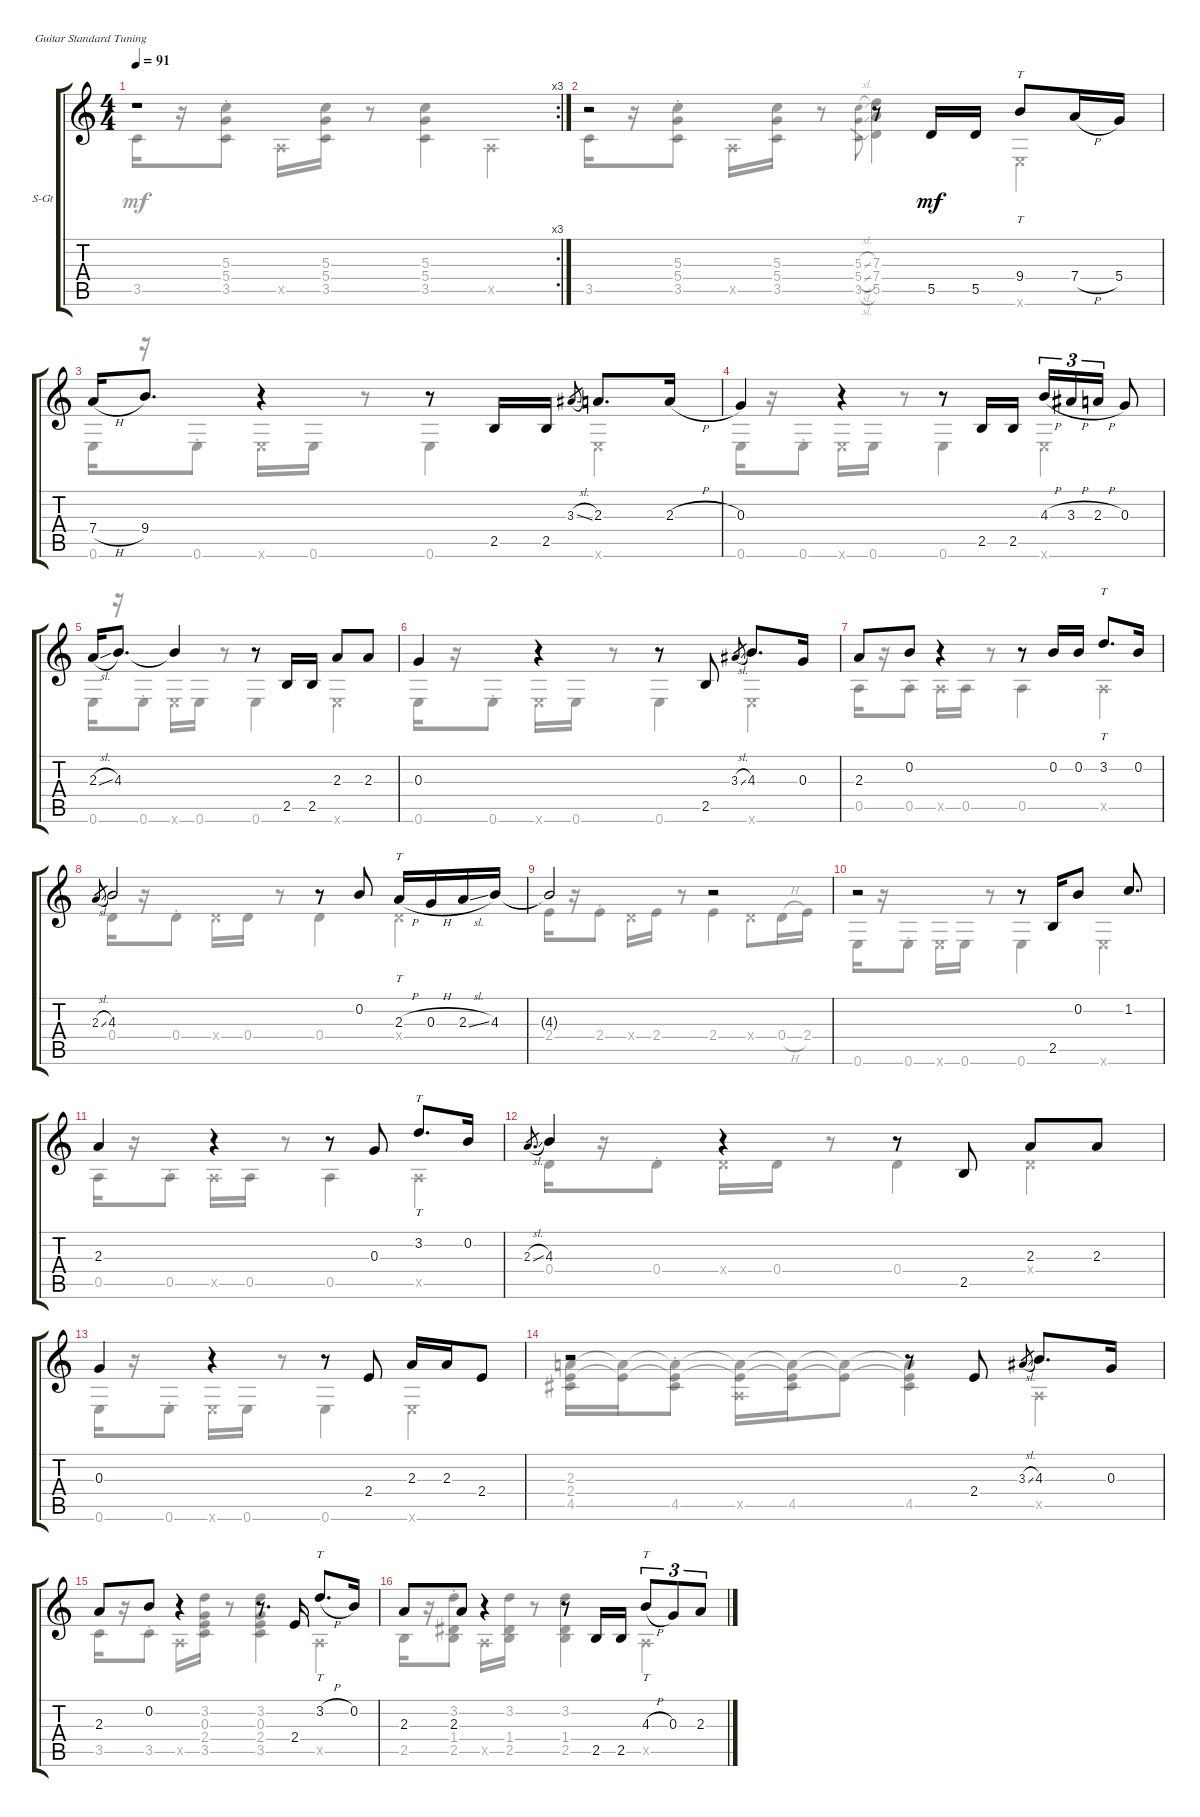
\defaultSystemsLayout 4
\bracketExtendMode groupsimilarinstruments
\firstSystemTrackNameOrientation horizontal
\otherSystemsTrackNameOrientation horizontal
\chordDiagramsInScore
\track ("Steel Guitar" "S-Gt") {instrument acousticguitarsteel}
\staff {score tabs}
\tuning (E4 B3 G3 D3 A2 E2)
\voice
\rc 3
\ts (4 4)
\tempo 91
\clef g2
\scale
0.26747
\ks c
r.1{dy mf instrument acousticguitarsteel} |
\scale
0.353245 r.2 r.8 5.5.16 5.5.16 9.4.8{tt} 7.4{h}.16 5.4.16 |
\scale
0.391618 7.4{h}.16 9.4.8{d} r.4 r.8 2.5.16 2.5.16 3.3{sl}.8{gr} 2.3.8{d} 2.3{h}.16 |
\scale
0.344821 0.3.4 r.4 r.8 2.5.16 2.5.16 4.3{h}.16{tu (3 2)} 3.3{h}.16{tu (3 2)} 2.3{h}.16{tu (3 2)} 0.3.8 |
\scale
0.230956 2.3{sl}.16 4.3.8{d} 4.3{t}.4 r.8 2.5.16 2.5.16 2.3.8 2.3.8 |
\scale
0.226346 0.3.4 r.4 r.8 2.5.8 3.3{sl}.8{gr} 4.3.8{d} 0.3.16 |
\scale
0.197962 2.3.8 0.2.8 r.4 r.8 0.2.16 0.2.16 3.2.8{tt d} 0.2.16 |
2.3{sl}.8{gr} 4.3.2 r.8 0.2.8 2.3{h}.16{tt} 0.3{h}.16 2.3{sl}.16 4.3.16 |
4.3{t}.2 r.2 |
r.2 r.8 2.5.16 0.2.8 1.2.8{d} |
2.3.4 r.4 r.8 0.3.8 3.2.8{tt d} 0.2.16 |
2.3{sl}.8{d gr} 4.3.4 r.4 r.8 2.5.8 2.3.8 2.3.8 |
0.3.4 r.4 r.8 2.4.8 2.3.16 2.3.16 2.4.8 |
r.2 r.8 2.4.8 3.3{sl}.8{gr} 4.3.8{d} 0.3.16 |
2.3.8 0.2.8 r.4 r.8{d} 2.4.16 3.2{h}.8{tt d} 0.2.16 |
2.3.8 2.3.8 r.4 r.8 2.5.16 2.5.16 4.3{h}.8{tt tu (3 2)} 0.3.8{tu (3 2)} 2.3.8{tu (3 2)}
\voice
\clef g2
\ottava regular
\simile none
\scale
0.26747
\ks c
3.5.16{dy mf} r.16 (3.5{st} 5.4{st} 5.3{st}).8 0.5{x}.16 (3.5 5.4 5.3).16 r.8 (3.5 5.4 5.3).4 0.5{x}.4 |
\scale
0.353245 3.5.16 r.16 (3.5{st} 5.4{st} 5.3{st}).8 0.5{x}.16 (3.5 5.4 5.3).16 r.8 (5.4{sl} 3.5{sl} 5.3{sl}).8{gr} (7.4 5.5 7.3).4 0.6{x}.4 |
\scale
0.391618 0.6.16 r.16 0.6{st}.8 0.6{x}.16 0.6.16 r.8 0.6.4 0.6{x}.4 |
\scale
0.344821 0.6.16 r.16 0.6{st}.8 0.6{x}.16 0.6.16 r.8 0.6.4 0.6{x}.4 |
\scale
0.230956 0.6.16 r.16 0.6{st}.8 0.6{x}.16 0.6.16 r.8 0.6.4 0.6{x}.4 |
\scale
0.226346 0.6.16 r.16 0.6{st}.8 0.6{x}.16 0.6.16 r.8 0.6.4 0.6{x}.4 |
\scale
0.197962 0.5.16 r.16 0.5{st}.8 0.5{x}.16 0.5.16 r.8 0.5.4 0.5{x}.4 |
0.4.16 r.16 0.4{st}.8 0.4{x}.16 0.4.16 r.8 0.4.4 0.4{x}.4 |
2.4.16 r.16 2.4{st}.8 0.4{x}.16 2.4.16 r.8 2.4.4 0.4{x}.8 0.4{h}.16 2.4.16 |
0.6.16 r.16 0.6{st}.8 0.6{x}.16 0.6.16 r.8 0.6.4 0.6{x}.4 |
0.5.16 r.16 0.5{st}.8 0.5{x}.16 0.5.16 r.8 0.5.4 0.5{x}.4 |
0.4.16 r.16 0.4{st}.8 0.4{x}.16 0.4.16 r.8 0.4.4 0.4{x}.4 |
0.6.16 r.16 0.6{st}.8 0.6{x}.16 0.6.16 r.8 0.6.4 0.6{x}.4 |
(4.5 2.3 2.4).16 (2.3{t} 2.4{t}).16 (4.5{st} 2.3{t} 2.4{t}).8 (0.5{x} 2.3{t} 2.4{t}).16 (4.5 2.3{t} 2.4{t}).16 (2.3{t} 2.4{t}).8 (4.5 2.3{t} 2.4{t}).4 0.5{x}.4 |
3.5.16 r.16 3.5{st}.8 0.5{x}.16 (3.5 3.2 0.3 2.4).16 r.8 (3.5 2.4 0.3 3.2).4 0.5{x}.4 |
2.5.16 r.16 (2.5{st} 3.2{st} 1.4{st}).8 0.5{x}.16 (2.5 3.2 1.4).16 r.8 (2.5 3.2 1.4).4 0.5{x}.4
